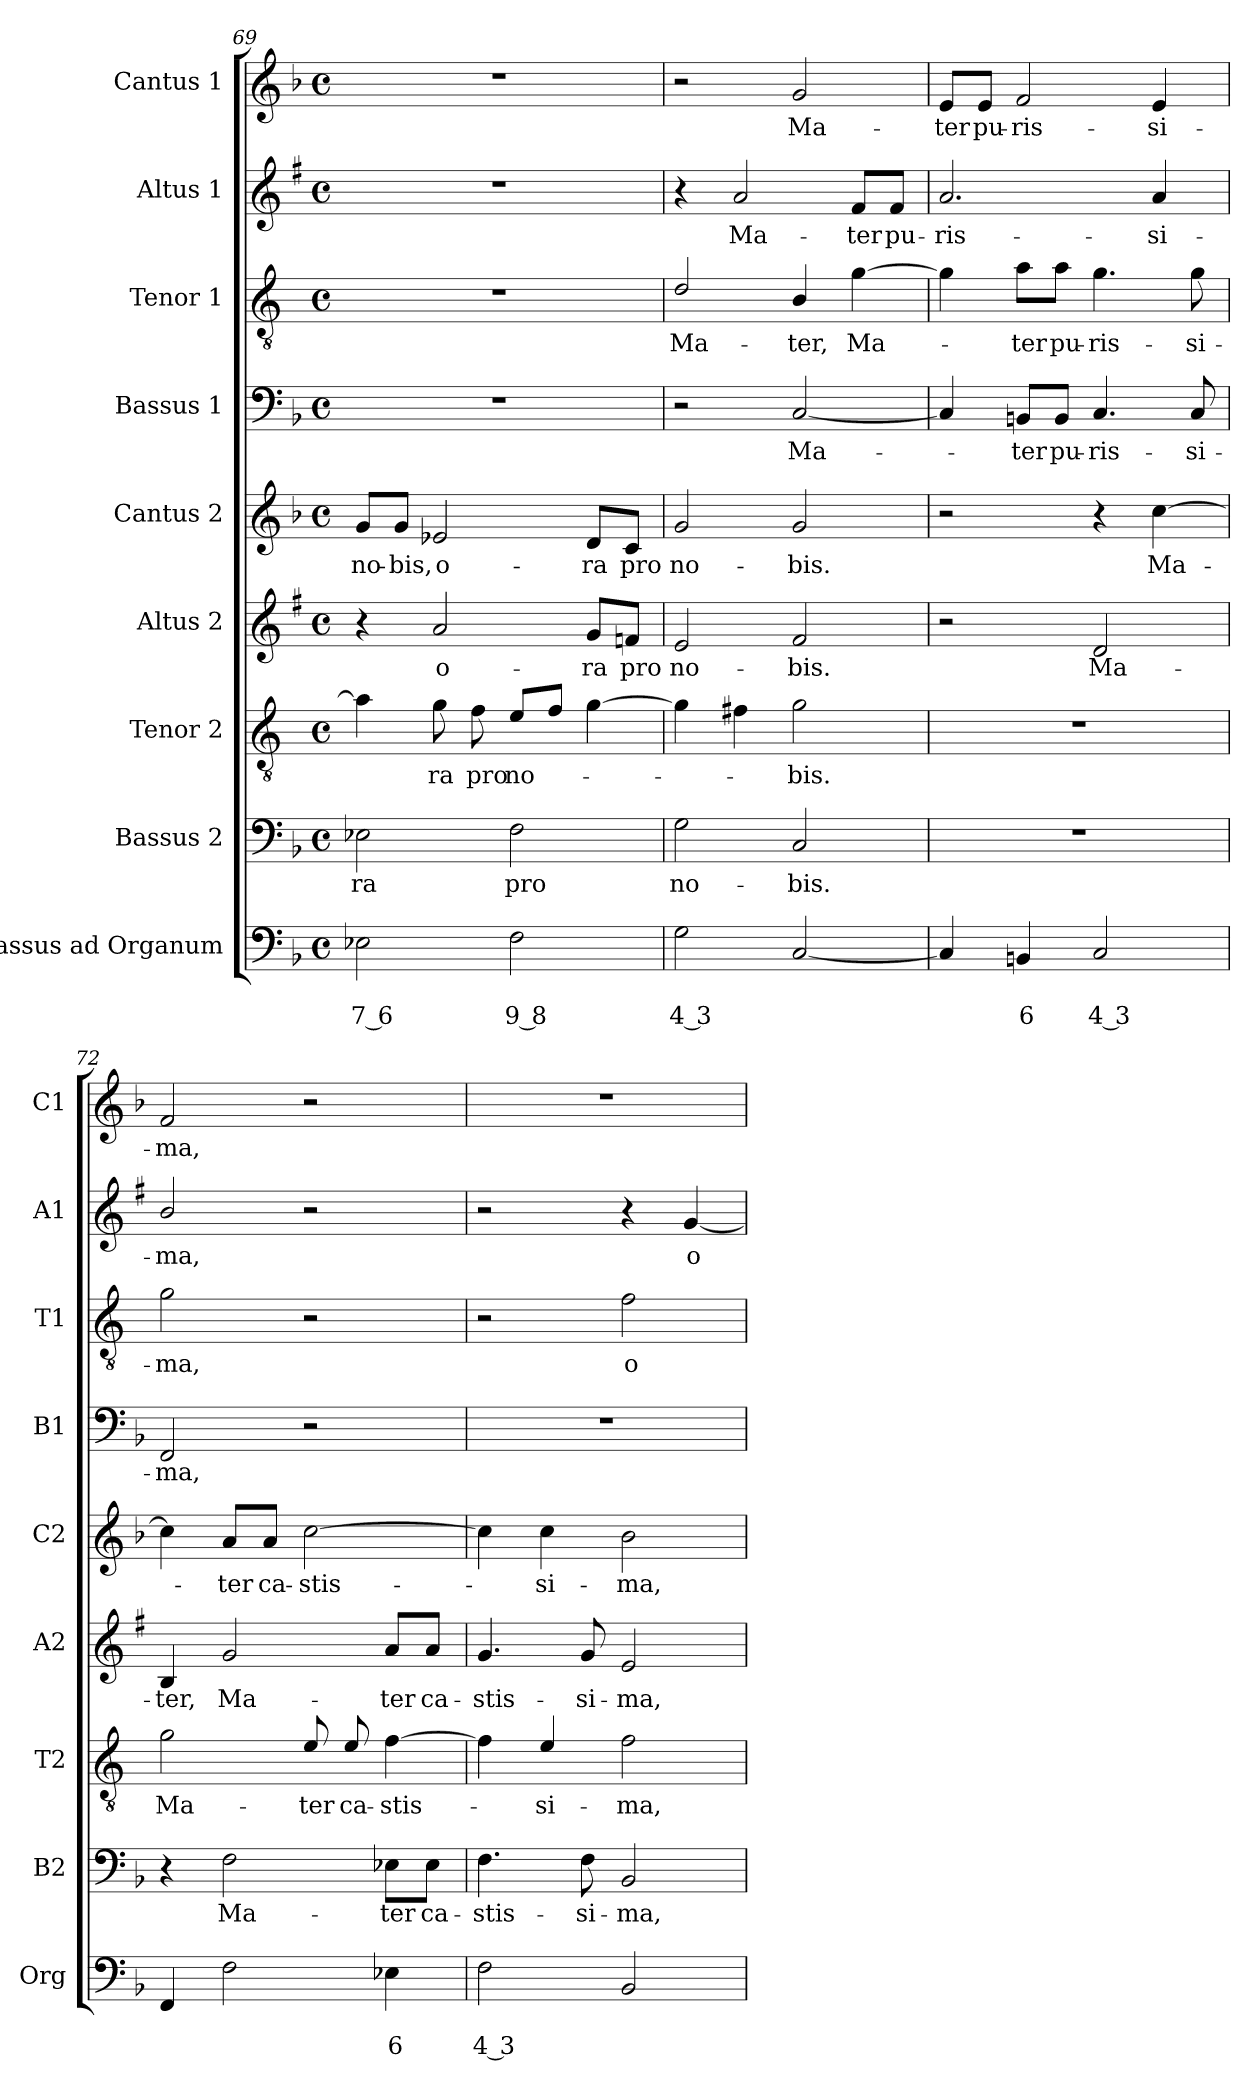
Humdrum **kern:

**kern	**text	**text	**kern	**text	**kern	**text	**kern	**text	**kern	**text	**kern	**text	**kern	**text	**kern	**text	**kern	**text
*part9	*part9	*part9	*part8	*part8	*part7	*part7	*part6	*part6	*part5	*part5	*part4	*part4	*part3	*part3	*part2	*part2	*part1	*part1
*staff9	*staff9	*staff9	*staff8	*staff8	*staff7	*staff7	*staff6	*staff6	*staff5	*staff5	*staff4	*staff4	*staff3	*staff3	*staff2	*staff2	*staff1	*staff1
*I"Bassus ad Organum	*	*	*I"Bassus 2	*	*I"Tenor 2	*	*I"Altus 2	*	*I"Cantus 2	*	*I"Bassus 1	*	*I"Tenor 1	*	*I"Altus 1	*	*I"Cantus 1	*
*I'Org	*	*	*I'B2	*	*I'T2	*	*I'A2	*	*I'C2	*	*I'B1	*	*I'T1	*	*I'A1	*	*I'C1	*
*clefF4	*	*	*clefF4	*	*clefGv2	*	*clefG2	*	*clefG2	*	*clefF4	*	*clefGv2	*	*clefG2	*	*clefG2	*
*	*	*	*	*	*ITrd4c7	*	*ITrd1c2	*	*	*	*	*	*ITrd4c7	*	*ITrd1c2	*	*	*
*k[b-]	*	*	*k[b-]	*	*k[b-]	*	*k[b-]	*	*k[b-]	*	*k[b-]	*	*k[b-]	*	*k[b-]	*	*k[b-]	*
*F:	*	*	*F:	*	*F:	*	*F:	*	*F:	*	*F:	*	*F:	*	*F:	*	*F:	*
*M4/4	*	*	*M4/4	*	*M4/4	*	*M4/4	*	*M4/4	*	*M4/4	*	*M4/4	*	*M4/4	*	*M4/4	*
*met(c)	*	*	*met(c)	*	*met(c)	*	*met(c)	*	*met(c)	*	*met(c)	*	*met(c)	*	*met(c)	*	*met(c)	*
=69	=69	=69	=69	=69	=69	=69	=69	=69	=69	=69	=69	=69	=69	=69	=69	=69	=69	=69
!	!	!LO:LY:b	!	!LO:LY:b	!	!	!	!	!	!LO:LY:b	!	!	!	!	!	!	!	!
2E-X\	.	7 6	2E-X\	-ra	4d\]	.	4r	.	8g/L	no-	1r	.	1r	.	1r	.	1r	.
!	!	!	!	!	!	!	!	!	!	!LO:LY:b	!	!	!	!	!	!	!	!
.	.	.	.	.	.	.	.	.	8g/J	-bis,	.	.	.	.	.	.	.	.
!	!	!	!	!	!	!LO:LY:b	!	!LO:LY:b	!	!LO:LY:b	!	!	!	!	!	!	!	!
.	.	.	.	.	8c\	-ra	2g/	o-	2e-X/	o-	.	.	.	.	.	.	.	.
!	!	!	!	!	!	!LO:LY:b	!	!	!	!	!	!	!	!	!	!	!	!
.	.	.	.	.	8B-\	pro	.	.	.	.	.	.	.	.	.	.	.	.
!	!	!LO:LY:b	!	!LO:LY:b	!	!LO:LY:b	!	!	!	!	!	!	!	!	!	!	!	!
2F\	.	9 8	2F\	pro	8A/L	no-	.	.	.	.	.	.	.	.	.	.	.	.
.	.	.	.	.	8B-/J	.	.	.	.	.	.	.	.	.	.	.	.	.
!	!	!	!	!	!	!	!	!LO:LY:b	!	!LO:LY:b	!	!	!	!	!	!	!	!
.	.	.	.	.	[4c\	.	8f/L	-ra	8d/L	-ra	.	.	.	.	.	.	.	.
!	!	!	!	!	!	!	!	!LO:LY:b	!	!LO:LY:b	!	!	!	!	!	!	!	!
.	.	.	.	.	.	.	8e-X/J	pro	8c/J	pro	.	.	.	.	.	.	.	.
=70	=70	=70	=70	=70	=70	=70	=70	=70	=70	=70	=70	=70	=70	=70	=70	=70	=70	=70
!	!	!LO:LY:b	!	!LO:LY:b	!	!	!	!LO:LY:b	!	!LO:LY:b	!	!	!	!LO:LY:b	!	!	!	!
2G\	.	4 3	2G\	no-	4c\]	.	2d/	no-	2g/	no-	2r	.	2G/	Ma-	4r	.	2r	.
!	!	!	!	!	!	!	!	!	!	!	!	!	!	!	!	!LO:LY:b	!	!
.	.	.	.	.	4Bn\	.	.	.	.	.	.	.	.	.	2g/	Ma-	.	.
!	!	!	!	!LO:LY:b	!	!LO:LY:b	!	!LO:LY:b	!	!LO:LY:b	!	!LO:LY:b	!	!LO:LY:b	!	!	!	!LO:LY:b
[2C/	.	.	2C/	-bis.	2c\	-bis.	2e/	-bis.	2g/	-bis.	[2C/	Ma-	4E/	-ter,	.	.	2g/	Ma-
!	!	!	!	!	!	!	!	!	!	!	!	!	!	!LO:LY:b	!	!LO:LY:b	!	!
.	.	.	.	.	.	.	.	.	.	.	.	.	[4c\	Ma-	8e/L	-ter	.	.
!	!	!	!	!	!	!	!	!	!	!	!	!	!	!	!	!LO:LY:b	!	!
.	.	.	.	.	.	.	.	.	.	.	.	.	.	.	8e/J	pu-	.	.
!!LO:LB:g=z
=71	=71	=71	=71	=71	=71	=71	=71	=71	=71	=71	=71	=71	=71	=71	=71	=71	=71	=71
!	!	!	!	!	!	!	!	!	!	!	!	!	!	!	!	!LO:LY:b	!	!LO:LY:b
4C/]	.	.	1r	.	1r	.	2r	.	2r	.	4C/]	.	4c\]	.	2.g/	-ris-	8e/L	-ter
!	!	!	!	!	!	!	!	!	!	!	!	!	!	!	!	!	!	!LO:LY:b
.	.	.	.	.	.	.	.	.	.	.	.	.	.	.	.	.	8e/J	pu-
!	!	!LO:LY:b	!	!	!	!	!	!	!	!	!	!LO:LY:b	!	!LO:LY:b	!	!	!	!LO:LY:b
4BBn/	.	6	.	.	.	.	.	.	.	.	8BBn/L	-ter	8d\L	-ter	.	.	2f/	-ris-
!	!	!	!	!	!	!	!	!	!	!	!	!LO:LY:b	!	!LO:LY:b	!	!	!	!
.	.	.	.	.	.	.	.	.	.	.	8BB/J	pu-	8d\J	pu-	.	.	.	.
!	!	!LO:LY:b	!	!	!	!	!	!LO:LY:b	!	!	!	!LO:LY:b	!	!LO:LY:b	!	!	!	!
2C/	.	4 3	.	.	.	.	2c/	Ma-	4r	.	4.C/	-ris-	4.c\	-ris-	.	.	.	.
!	!	!	!	!	!	!	!	!	!	!LO:LY:b	!	!	!	!	!	!LO:LY:b	!	!LO:LY:b
.	.	.	.	.	.	.	.	.	[4cc\	Ma-	.	.	.	.	4g/	-si-	4e/	-si-
!	!	!	!	!	!	!	!	!	!	!	!	!LO:LY:b	!	!LO:LY:b	!	!	!	!
.	.	.	.	.	.	.	.	.	.	.	8C/	-si-	8c\	-si-	.	.	.	.
=72	=72	=72	=72	=72	=72	=72	=72	=72	=72	=72	=72	=72	=72	=72	=72	=72	=72	=72
!	!	!	!	!	!	!LO:LY:b	!	!LO:LY:b	!	!	!	!LO:LY:b	!	!LO:LY:b	!	!LO:LY:b	!	!LO:LY:b
4FF/	.	.	4r	.	2c\	Ma-	4A/	-ter,	4cc\]	.	2FF/	-ma,	2c\	-ma,	2a/	-ma,	2f/	-ma,
!	!	!	!	!LO:LY:b	!	!	!	!LO:LY:b	!	!LO:LY:b	!	!	!	!	!	!	!	!
2F\	.	.	2F\	Ma-	.	.	2f/	Ma-	8a/L	-ter	.	.	.	.	.	.	.	.
!	!	!	!	!	!	!	!	!	!	!LO:LY:b	!	!	!	!	!	!	!	!
.	.	.	.	.	.	.	.	.	8a/J	ca-	.	.	.	.	.	.	.	.
!	!	!	!	!	!	!LO:LY:b	!	!	!	!LO:LY:b	!	!	!	!	!	!	!	!
.	.	.	.	.	8A/	-ter	.	.	[2cc\	-stis-	2r	.	2r	.	2r	.	2r	.
!	!	!	!	!	!	!LO:LY:b	!	!	!	!	!	!	!	!	!	!	!	!
.	.	.	.	.	8A/	ca-	.	.	.	.	.	.	.	.	.	.	.	.
!	!	!LO:LY:b	!	!LO:LY:b	!	!LO:LY:b	!	!LO:LY:b	!	!	!	!	!	!	!	!	!	!
4E-X\	.	6	8E-X\L	-ter	[4B-\	-stis-	8g/L	-ter	.	.	.	.	.	.	.	.	.	.
!	!	!	!	!LO:LY:b	!	!	!	!LO:LY:b	!	!	!	!	!	!	!	!	!	!
.	.	.	8E-\J	ca-	.	.	8g/J	ca-	.	.	.	.	.	.	.	.	.	.
=73	=73	=73	=73	=73	=73	=73	=73	=73	=73	=73	=73	=73	=73	=73	=73	=73	=73	=73
!	!	!LO:LY:b	!	!LO:LY:b	!	!	!	!LO:LY:b	!	!	!	!	!	!	!	!	!	!
2F\	.	4 3	4.F\	-stis-	4B-\]	.	4.f/	-stis-	4cc\]	.	1r	.	2r	.	2r	.	1r	.
!	!	!	!	!	!	!LO:LY:b	!	!	!	!LO:LY:b	!	!	!	!	!	!	!	!
.	.	.	.	.	4A/	-si-	.	.	4cc\	-si-	.	.	.	.	.	.	.	.
!	!	!	!	!LO:LY:b	!	!	!	!LO:LY:b	!	!	!	!	!	!	!	!	!	!
.	.	.	8F\	-si-	.	.	8f/	-si-	.	.	.	.	.	.	.	.	.	.
!	!	!	!	!LO:LY:b	!	!LO:LY:b	!	!LO:LY:b	!	!LO:LY:b	!	!	!	!LO:LY:b	!	!	!	!
2BB-/	.	.	2BB-/	-ma,	2B-\	-ma,	2d/	-ma,	2b-\	-ma,	.	.	2B-\	o-	4r	.	.	.
!	!	!	!	!	!	!	!	!	!	!	!	!	!	!	!	!LO:LY:b	!	!
.	.	.	.	.	.	.	.	.	.	.	.	.	.	.	[4f/	o-	.	.
=	=	=	=	=	=	=	=	=	=	=	=	=	=	=	=	=	=	=
*-	*-	*-	*-	*-	*-	*-	*-	*-	*-	*-	*-	*-	*-	*-	*-	*-	*-	*-
